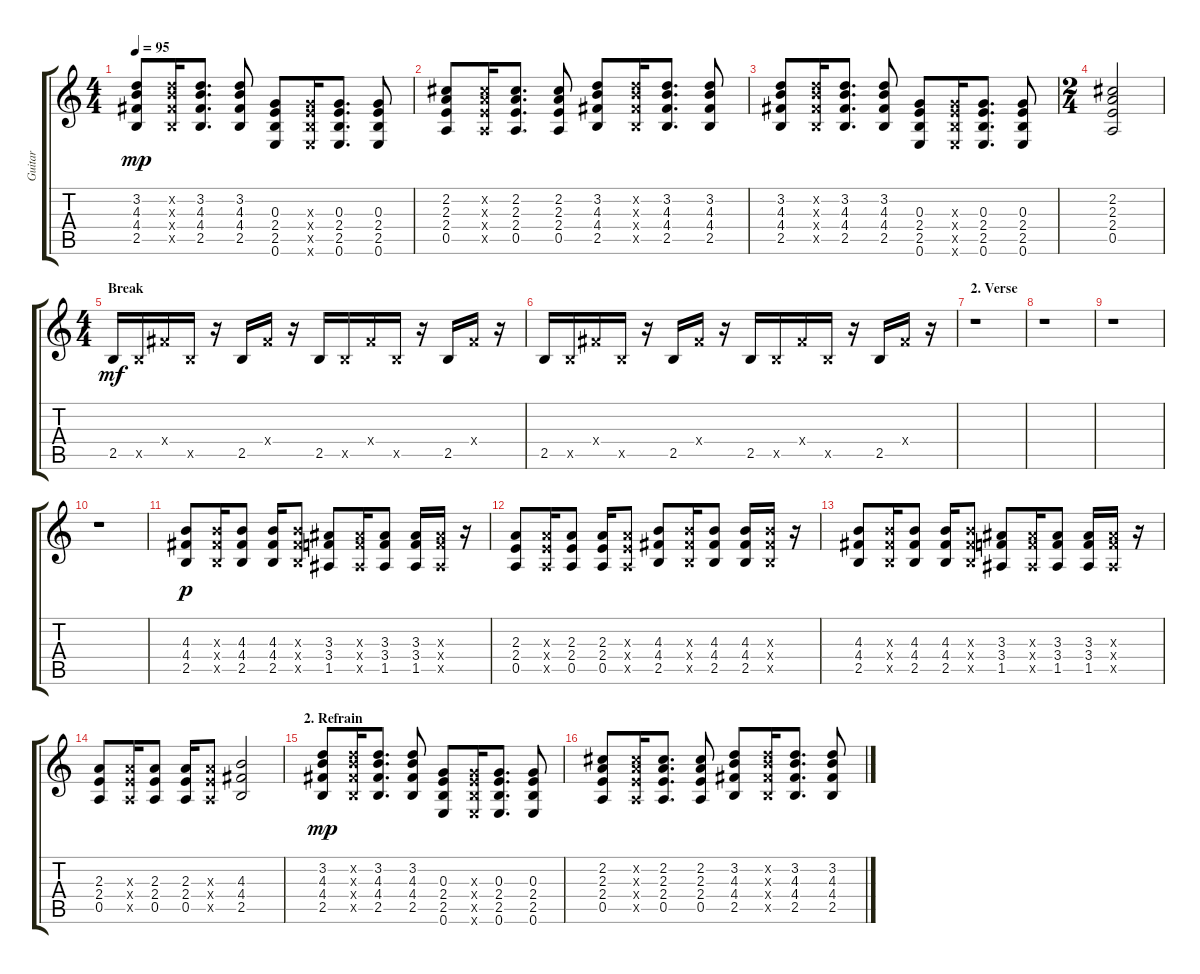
\track ("Guitar" "Guitar") {instrument acousticguitarsteel}
\staff {score tabs}
\tuning (E4 B3 G3 D3 A2 E2) {hide}
\ts (4 4)
\tempo 95
\clef g2
\ks c
(3.2 4.3 4.4 2.5).8{dy mp} (3.2{x} 4.3{x} 4.4{x} 2.5{x}).16 (3.2 4.3 4.4 2.5).8{d} (3.2 4.3 4.4 2.5).8 (0.3 2.4 2.5 0.6).8 (0.3{x} 2.4{x} 2.5{x} 0.6{x}).16 (0.3 2.4 2.5 0.6).8{d} (0.3 2.4 2.5 0.6).8 |
(2.2 2.3 2.4 0.5).8 (2.2{x} 2.3{x} 2.4{x} 0.5{x}).16 (2.2 2.3 2.4 0.5).8{d} (2.2 2.3 2.4 0.5).8 (3.2 4.3 4.4 2.5).8 (3.2{x} 4.3{x} 4.4{x} 2.5{x}).16 (3.2 4.3 4.4 2.5).8{d} (3.2 4.3 4.4 2.5).8 |
(3.2 4.3 4.4 2.5).8 (3.2{x} 4.3{x} 4.4{x} 2.5{x}).16 (3.2 4.3 4.4 2.5).8{d} (3.2 4.3 4.4 2.5).8 (0.3 2.4 2.5 0.6).8 (0.3{x} 2.4{x} 2.5{x} 0.6{x}).16 (0.3 2.4 2.5 0.6).8{d} (0.3 2.4 2.5 0.6).8 |
\ts (2 4)
(2.2 2.3 2.4 0.5).2 |
\ts (4 4)
\section ("" "Break")
2.5.16{dy mf} 2.5{x}.16 4.4{x}.16 2.5{x}.16 r.16 2.5.16 4.4{x}.16 r.16 2.5.16 2.5{x}.16 4.4{x}.16 2.5{x}.16 r.16 2.5.16 4.4{x}.16 r.16 |
2.5.16 2.5{x}.16 4.4{x}.16 2.5{x}.16 r.16 2.5.16 4.4{x}.16 r.16 2.5.16 2.5{x}.16 4.4{x}.16 2.5{x}.16 r.16 2.5.16 4.4{x}.16 r.16 |
\section ("" "2. Verse")
r.1 |
r.1 |
r.1 |
r.1 |
(4.3 4.4 2.5).8{dy p} (4.3{x} 4.4{x} 2.5{x}).16 (4.3 4.4 2.5).8 (4.3 4.4 2.5).16 (4.3{x} 4.4{x} 2.5{x}).8 (3.3 3.4 1.5).8 (3.3{x} 3.4{x} 1.5{x}).16 (3.3 3.4 1.5).8 (3.3 3.4 1.5).16 (3.3{x} 3.4{x} 1.5{x}).16 r.16 |
(2.3 2.4 0.5).8 (2.3{x} 2.4{x} 0.5{x}).16 (2.3 2.4 0.5).8 (2.3 2.4 0.5).16 (2.3{x} 2.4{x} 0.5{x}).8 (4.3 4.4 2.5).8 (4.3{x} 4.4{x} 2.5{x}).16 (4.3 4.4 2.5).8 (4.3 4.4 2.5).16 (4.3{x} 4.4{x} 2.5{x}).16 r.16 |
(4.3 4.4 2.5).8 (4.3{x} 4.4{x} 2.5{x}).16 (4.3 4.4 2.5).8 (4.3 4.4 2.5).16 (4.3{x} 4.4{x} 2.5{x}).8 (3.3 3.4 1.5).8 (3.3{x} 3.4{x} 1.5{x}).16 (3.3 3.4 1.5).8 (3.3 3.4 1.5).16 (3.3{x} 3.4{x} 1.5{x}).16 r.16 |
(2.3 2.4 0.5).8 (2.3{x} 2.4{x} 0.5{x}).16 (2.3 2.4 0.5).8 (2.3 2.4 0.5).16 (2.3{x} 2.4{x} 0.5{x}).8 (4.3 4.4 2.5).2 |
\section ("" "2. Refrain")
(3.2 4.3 4.4 2.5).8{dy mp} (3.2{x} 4.3{x} 4.4{x} 2.5{x}).16 (3.2 4.3 4.4 2.5).8{d} (3.2 4.3 4.4 2.5).8 (0.3 2.4 2.5 0.6).8 (0.3{x} 2.4{x} 2.5{x} 0.6{x}).16 (0.3 2.4 2.5 0.6).8{d} (0.3 2.4 2.5 0.6).8 |
(2.2 2.3 2.4 0.5).8 (2.2{x} 2.3{x} 2.4{x} 0.5{x}).16 (2.2 2.3 2.4 0.5).8{d} (2.2 2.3 2.4 0.5).8 (3.2 4.3 4.4 2.5).8 (3.2{x} 4.3{x} 4.4{x} 2.5{x}).16 (3.2 4.3 4.4 2.5).8{d} (3.2 4.3 4.4 2.5).8
